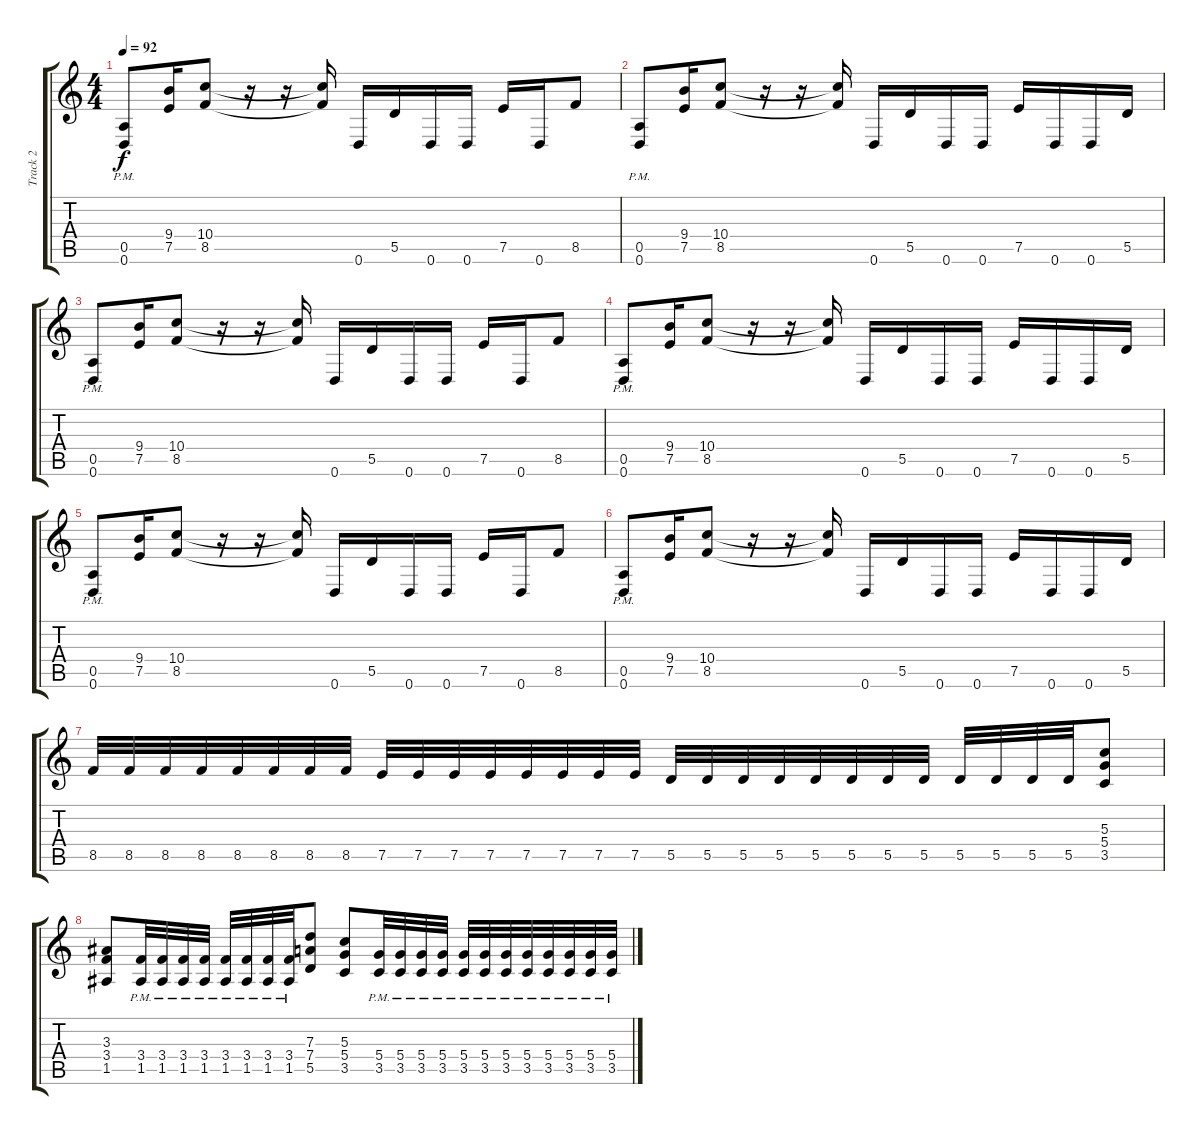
\track ("Track 2" "Track 2") {instrument overdrivenguitar}
\staff {score tabs}
\tuning (E4 B3 G3 D3 A2 D2) {hide}
\ts (4 4)
\tempo 92
\clef g2
\ks c
(0.5{pm} 0.6{pm}).8{dy f} (9.4 7.5).16 (10.4 8.5).8 r.16 r.16 (10.4{t} 8.5{t}).16 0.6.16 5.5.16 0.6.16 0.6.16 7.5.16 0.6.16 8.5.8 |
(0.5{pm} 0.6{pm}).8 (9.4 7.5).16 (10.4 8.5).8 r.16 r.16 (10.4{t} 8.5{t}).16 0.6.16 5.5.16 0.6.16 0.6.16 7.5.16 0.6.16 0.6.16 5.5.16 |
(0.5{pm} 0.6{pm}).8 (9.4 7.5).16 (10.4 8.5).8 r.16 r.16 (10.4{t} 8.5{t}).16 0.6.16 5.5.16 0.6.16 0.6.16 7.5.16 0.6.16 8.5.8 |
(0.5{pm} 0.6{pm}).8 (9.4 7.5).16 (10.4 8.5).8 r.16 r.16 (10.4{t} 8.5{t}).16 0.6.16 5.5.16 0.6.16 0.6.16 7.5.16 0.6.16 0.6.16 5.5.16 |
(0.5{pm} 0.6{pm}).8 (9.4 7.5).16 (10.4 8.5).8 r.16 r.16 (10.4{t} 8.5{t}).16 0.6.16 5.5.16 0.6.16 0.6.16 7.5.16 0.6.16 8.5.8 |
(0.5{pm} 0.6{pm}).8 (9.4 7.5).16 (10.4 8.5).8 r.16 r.16 (10.4{t} 8.5{t}).16 0.6.16 5.5.16 0.6.16 0.6.16 7.5.16 0.6.16 0.6.16 5.5.16 |
8.5.32 8.5.32 8.5.32 8.5.32 8.5.32 8.5.32 8.5.32 8.5.32 7.5.32 7.5.32 7.5.32 7.5.32 7.5.32 7.5.32 7.5.32 7.5.32 5.5.32 5.5.32 5.5.32 5.5.32 5.5.32 5.5.32 5.5.32 5.5.32 5.5.32 5.5.32 5.5.32 5.5.32 (5.3 5.4 3.5).8 |
(3.3 3.4 1.5).8 (3.4{pm} 1.5{pm}).32 (3.4{pm} 1.5{pm}).32 (3.4{pm} 1.5{pm}).32 (3.4{pm} 1.5{pm}).32 (3.4{pm} 1.5{pm}).32 (3.4{pm} 1.5{pm}).32 (3.4{pm} 1.5{pm}).32 (3.4{pm} 1.5{pm}).32 (7.3 7.4 5.5).8 (5.3 5.4 3.5).8 (5.4{pm} 3.5{pm}).32 (5.4{pm} 3.5{pm}).32 (5.4{pm} 3.5{pm}).32 (5.4{pm} 3.5{pm}).32 (5.4{pm} 3.5{pm}).32 (5.4{pm} 3.5{pm}).32 (5.4{pm} 3.5{pm}).32 (5.4{pm} 3.5{pm}).32 (5.4{pm} 3.5{pm}).32 (5.4{pm} 3.5{pm}).32 (5.4{pm} 3.5{pm}).32 (5.4{pm} 3.5{pm}).32
